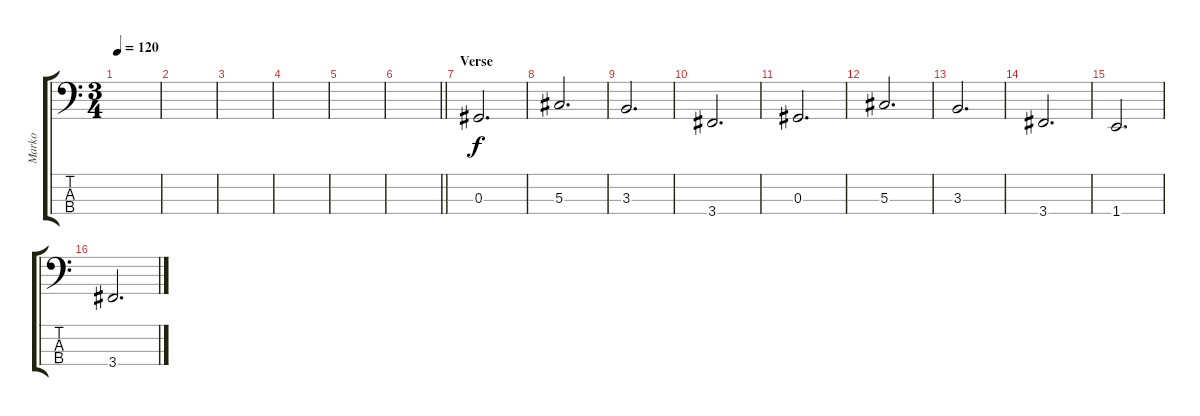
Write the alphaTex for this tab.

\track ("Marko" "Marko") {instrument electricbasspick}
\staff {score tabs}
\tuning (Gb2 Db2 Ab1 Eb1) {hide}
\ts (3 4)
\tempo 120
\clef f4
\ks c
|
|
|
|
|
\barLineRight lightlight
|
\section ("" "Verse")
0.3.2{d} |
5.3.2{d} |
3.3.2{d} |
3.4.2{d} |
0.3.2{d} |
5.3.2{d} |
3.3.2{d} |
3.4.2{d} |
1.4.2{d} |
3.4.2{d}
